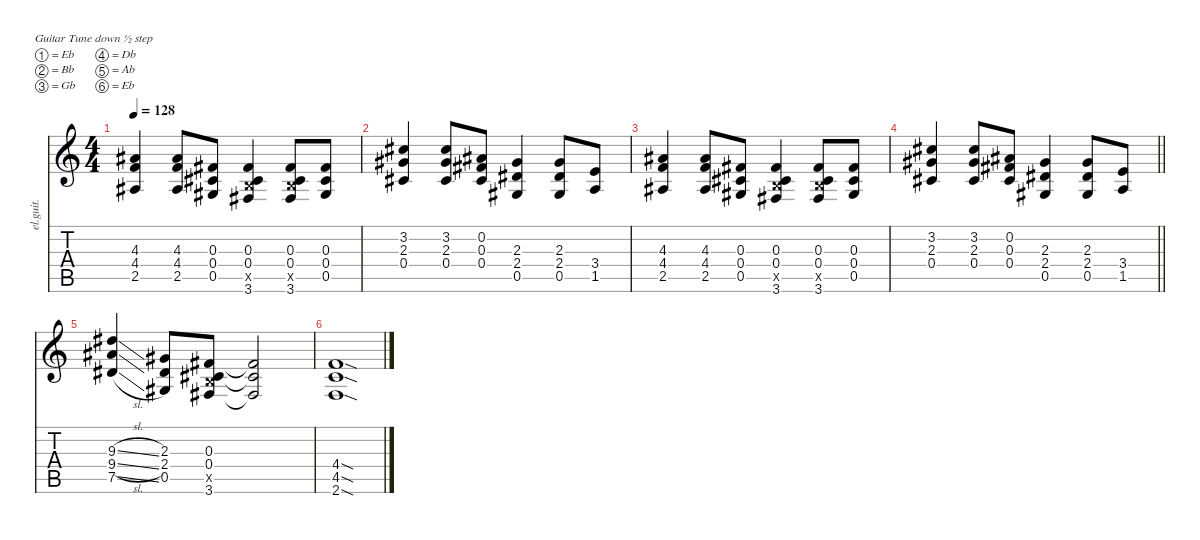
\defaultSystemsLayout 4
\hideDynamics
\bracketExtendMode nobrackets
\otherSystemsTrackNameOrientation horizontal
\track ("Billy Corgan (Clean Rhythm)" "el.guit.") {instrument electricguitarclean}
\staff {score tabs}
\tuning (Eb4 Bb3 Gb3 Db3 Ab2 Eb2)
\ts (4 4)
\tempo 128
\clef g2
\ks c
(4.3{acc #} 4.4 2.5{acc #}).4{dy mf beam Up} (4.3{acc #} 4.4 2.5{acc #}).8{beam Up} (0.3{acc #} 0.4{acc #} 0.5{acc #}).8{beam Up} (0.3{acc #} 0.4{acc #} 3.5{x} 3.6{acc #}).4{beam Up} (0.3{acc #} 0.4{acc #} 3.5{x} 3.6{acc #}).8{beam Up} (0.3{acc #} 0.4{acc #} 0.5{acc #}).8{beam Up} |
(3.2{acc #} 2.3{acc #} 0.4{acc #}).4{beam Up} (3.2{acc #} 2.3{acc #} 0.4{acc #}).8{beam Up} (0.2{acc #} 0.3{acc #} 0.4{acc #}).8{beam Up} (2.3{acc #} 2.4{acc #} 0.5{acc #}).4{beam Up} (2.3{acc #} 2.4{acc #} 0.5{acc #}).8{beam Up} (3.4 1.5).8{beam Up} |
(4.3{acc #} 4.4 2.5{acc #}).4{beam Up} (4.3{acc #} 4.4 2.5{acc #}).8{beam Up} (0.3{acc #} 0.4{acc #} 0.5{acc #}).8{beam Up} (0.3{acc #} 0.4{acc #} 3.5{x} 3.6{acc #}).4{beam Up} (0.3{acc #} 0.4{acc #} 3.5{x} 3.6{acc #}).8{beam Up} (0.3{acc #} 0.4{acc #} 0.5{acc #}).8{beam Up} |
\barLineRight lightlight
(3.2{acc #} 2.3{acc #} 0.4{acc #}).4{beam Up} (3.2{acc #} 2.3{acc #} 0.4{acc #}).8{beam Up} (0.2{acc #} 0.3{acc #} 0.4{acc #}).8{beam Up} (2.3{acc #} 2.4{acc #} 0.5{acc #}).4{beam Up} (2.3{acc #} 2.4{acc #} 0.5{acc #}).8{beam Up} (3.4 1.5).8{beam Up} |
(9.3{sl acc #} 9.4{sl acc #} 7.5{sl acc #}).4{beam Up} (2.3{acc #} 2.4{acc #} 0.5{acc #}).8{beam Up} (0.3{acc #} 0.4{acc #} 3.5{x} 3.6{acc #}).8{beam Up} (0.3{t acc #} 0.4{t acc #} 3.6{t acc #}).2{beam Up} |
(4.4{sod} 4.5{sod} 2.6{sod}).1{beam Up}
